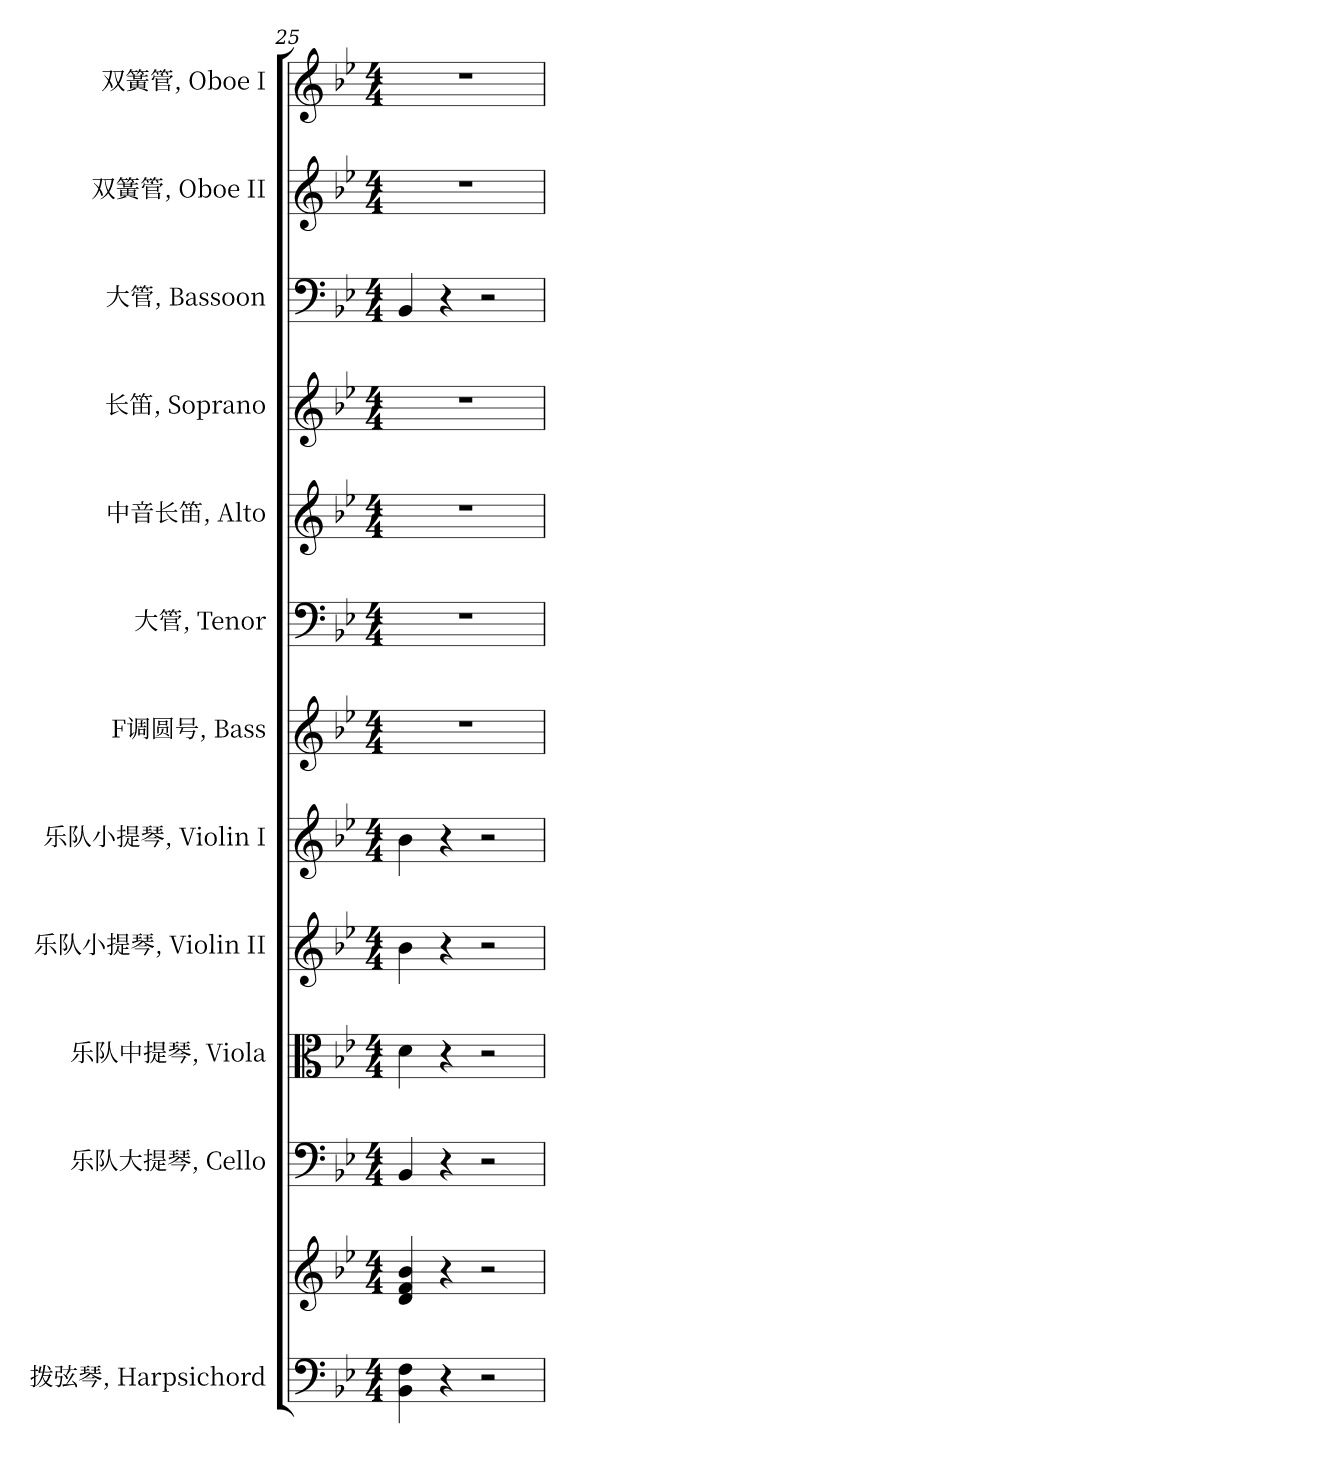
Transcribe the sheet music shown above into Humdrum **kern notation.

**kern	**kern	**kern	**kern	**kern	**kern	**kern	**kern	**kern	**kern	**kern	**kern	**kern
*part12	*part12	*part11	*part10	*part9	*part8	*part7	*part6	*part5	*part4	*part3	*part2	*part1
*staff13	*staff12	*staff11	*staff10	*staff9	*staff8	*staff7	*staff6	*staff5	*staff4	*staff3	*staff2	*staff1
*I"拨弦琴, Harpsichord	*	*I"乐队大提琴, Cello	*I"乐队中提琴, Viola	*I"乐队小提琴, Violin II	*I"乐队小提琴, Violin I	*I"F调圆号, Bass	*I"大管, Tenor	*I"中音长笛, Alto	*I"长笛, Soprano	*I"大管, Bassoon	*I"双簧管, Oboe II	*I"双簧管, Oboe I
*I'Hch.	*	*	*	*	*	*	*	*	*	*I'Bsn.	*I'Ob.	*I'Ob.
*clefF4	*clefG2	*clefF4	*clefC3	*clefG2	*clefG2	*clefG2	*clefF4	*clefG2	*clefG2	*clefF4	*clefG2	*clefG2
*	*	*	*	*	*	*ITrd4c7	*	*ITrd3c5	*	*	*	*
*k[b-e-]	*k[b-e-]	*k[b-e-]	*k[b-e-]	*k[b-e-]	*k[b-e-]	*k[b-e-a-]	*k[b-e-]	*k[b-]	*k[b-e-]	*k[b-e-]	*k[b-e-]	*k[b-e-]
*M4/4	*M4/4	*M4/4	*M4/4	*M4/4	*M4/4	*M4/4	*M4/4	*M4/4	*M4/4	*M4/4	*M4/4	*M4/4
=25	=25	=25	=25	=25	=25	=25	=25	=25	=25	=25	=25	=25
4BB-\ 4F\	4d/ 4f/ 4b-/	4BB-/	4d\	4b-\	4b-\	1r	1r	1r	1r	4BB-/	1r	1r
4r	4r	4r	4r	4r	4r	.	.	.	.	4r	.	.
2r	2r	2r	2r	2r	2r	.	.	.	.	2r	.	.
=	=	=	=	=	=	=	=	=	=	=	=	=
*-	*-	*-	*-	*-	*-	*-	*-	*-	*-	*-	*-	*-
